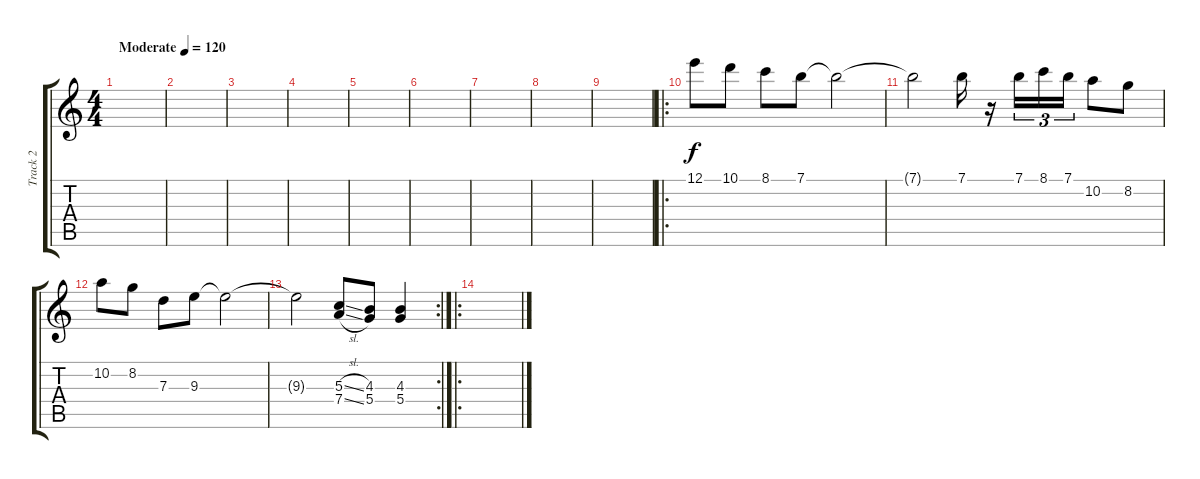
\track ("Track 2" "Track 2") {instrument acousticguitarnylon}
\staff {score tabs}
\tuning (E4 B3 G3 D3 A2 E2) {hide}
\ts (4 4)
\tempo (120 "Moderate")
\clef g2
\ks c
|
|
|
|
|
|
|
|
|
\ro
12.1.8 10.1.8 8.1.8 7.1.8 7.1{t}.2 |
7.1{t}.2 7.1.16 r.16 7.1.16{tu (3 2)} 8.1.16{tu (3 2)} 7.1.16{tu (3 2)} 10.2.8 8.2.8 |
10.2.8 8.2.8 7.3.8 9.3.8 9.3{t}.2 |
\rc 2
9.3{t}.2 (5.3{sl} 7.4{sl}).8 (4.3 5.4).8 (4.3 5.4).4 |
\ro
